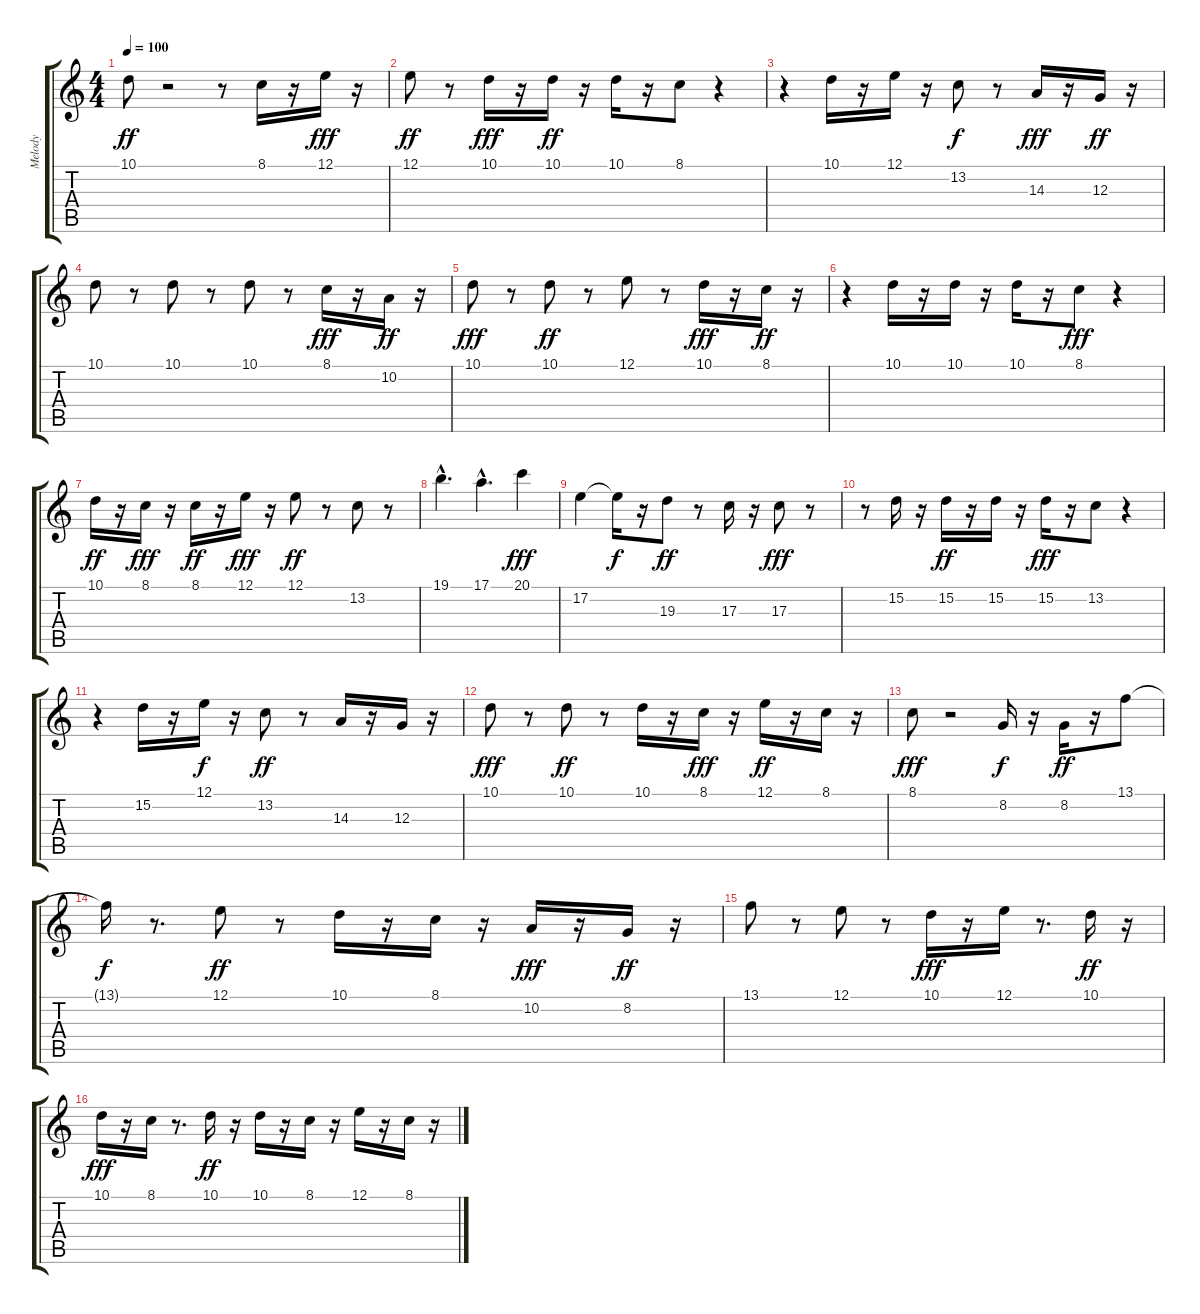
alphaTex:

\track ("Melody" "Melody") {instrument ocarina}
\staff {score tabs}
\tuning (E4 B3 G3 D3 A2 E2) {hide}
\ts (4 4)
\tempo 100
\clef g2
\ks c
10.1.8{dy ff} r.2 r.8 8.1.16 r.16 12.1.16{dy fff} r.16 |
12.1.8{dy ff} r.8 10.1.16{dy fff} r.16 10.1.16{dy ff} r.16 10.1.16 r.16 8.1.8 r.4 |
r.4 10.1.16 r.16 12.1.16 r.16 13.2.8{dy f} r.8 14.3.16{dy fff} r.16 12.3.16{dy ff} r.16 |
10.1.8 r.8 10.1.8 r.8 10.1.8 r.8 8.1.16{dy fff} r.16 10.2.16{dy ff} r.16 |
10.1.8{dy fff} r.8 10.1.8{dy ff} r.8 12.1.8 r.8 10.1.16{dy fff} r.16 8.1.16{dy ff} r.16 |
r.4 10.1.16 r.16 10.1.16 r.16 10.1.16 r.16 8.1.8{dy fff} r.4 |
10.1.16{dy ff} r.16 8.1.16{dy fff} r.16 8.1.16{dy ff} r.16 12.1.16{dy fff} r.16 12.1.8{dy ff} r.8 13.2.8 r.8 |
19.1{hac}.4{d} 17.1{hac}.4{d} 20.1.4{dy fff} |
17.2.4 17.2{t}.16{dy f} r.16 19.3.8{dy ff} r.8 17.3.16 r.16 17.3.8{dy fff} r.8 |
r.8 15.2.16 r.16 15.2.16{dy ff} r.16 15.2.16 r.16 15.2.16{dy fff} r.16 13.2.8 r.4 |
r.4 15.2.16 r.16 12.1.16{dy f} r.16 13.2.8{dy ff} r.8 14.3.16 r.16 12.3.16 r.16 |
10.1.8{dy fff} r.8 10.1.8{dy ff} r.8 10.1.16 r.16 8.1.16{dy fff} r.16 12.1.16{dy ff} r.16 8.1.16 r.16 |
8.1.8{dy fff} r.2 8.2.16{dy f} r.16 8.2.16{dy ff} r.16 13.1.8 |
13.1{t}.16{dy f} r.8{d} 12.1.8{dy ff} r.8 10.1.16 r.16 8.1.16 r.16 10.2.16{dy fff} r.16 8.2.16{dy ff} r.16 |
13.1.8 r.8 12.1.8 r.8 10.1.16{dy fff} r.16 12.1.16 r.8{d} 10.1.16{dy ff} r.16 |
10.1.16{dy fff} r.16 8.1.16 r.8{d} 10.1.16{dy ff} r.16 10.1.16 r.16 8.1.16 r.16 12.1.16 r.16 8.1.16 r.16
